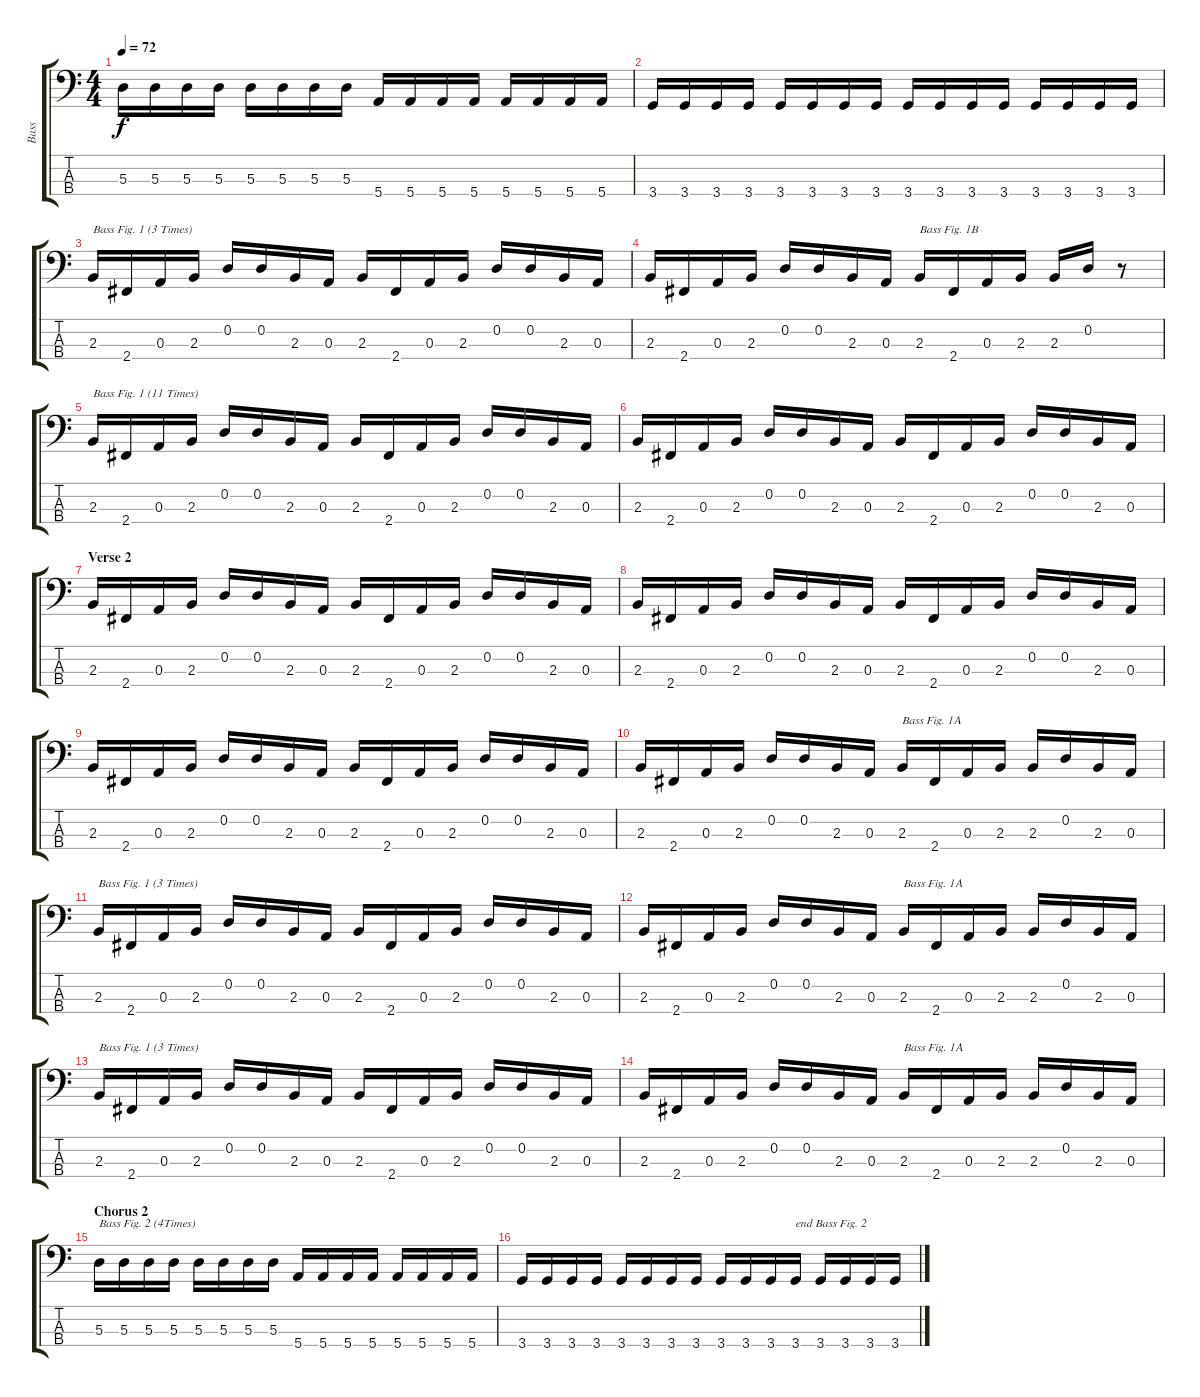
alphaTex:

\track ("Bass" "Bass") {instrument electricbasspick}
\staff {score tabs}
\tuning (G2 D2 A1 E1) {hide}
\ts (4 4)
\tempo 72
\clef f4
\ks c
5.3.16{dy f} 5.3.16 5.3.16 5.3.16 5.3.16 5.3.16 5.3.16 5.3.16 5.4.16 5.4.16 5.4.16 5.4.16 5.4.16 5.4.16 5.4.16 5.4.16 |
3.4.16 3.4.16 3.4.16 3.4.16 3.4.16 3.4.16 3.4.16 3.4.16 3.4.16 3.4.16 3.4.16 3.4.16 3.4.16 3.4.16 3.4.16 3.4.16 |
2.3.16{txt "Bass Fig. 1 (3 Times)"} 2.4.16 0.3.16 2.3.16 0.2.16 0.2.16 2.3.16 0.3.16 2.3.16 2.4.16 0.3.16 2.3.16 0.2.16 0.2.16 2.3.16 0.3.16 |
2.3.16 2.4.16 0.3.16 2.3.16 0.2.16 0.2.16 2.3.16 0.3.16 2.3.16{txt "Bass Fig. 1B"} 2.4.16 0.3.16 2.3.16 2.3.16 0.2.16 r.8 |
2.3.16{txt "Bass Fig. 1 (11 Times)"} 2.4.16 0.3.16 2.3.16 0.2.16 0.2.16 2.3.16 0.3.16 2.3.16 2.4.16 0.3.16 2.3.16 0.2.16 0.2.16 2.3.16 0.3.16 |
2.3.16 2.4.16 0.3.16 2.3.16 0.2.16 0.2.16 2.3.16 0.3.16 2.3.16 2.4.16 0.3.16 2.3.16 0.2.16 0.2.16 2.3.16 0.3.16 |
\section ("" "Verse 2")
2.3.16 2.4.16 0.3.16 2.3.16 0.2.16 0.2.16 2.3.16 0.3.16 2.3.16 2.4.16 0.3.16 2.3.16 0.2.16 0.2.16 2.3.16 0.3.16 |
2.3.16 2.4.16 0.3.16 2.3.16 0.2.16 0.2.16 2.3.16 0.3.16 2.3.16 2.4.16 0.3.16 2.3.16 0.2.16 0.2.16 2.3.16 0.3.16 |
2.3.16 2.4.16 0.3.16 2.3.16 0.2.16 0.2.16 2.3.16 0.3.16 2.3.16 2.4.16 0.3.16 2.3.16 0.2.16 0.2.16 2.3.16 0.3.16 |
2.3.16 2.4.16 0.3.16 2.3.16 0.2.16 0.2.16 2.3.16 0.3.16 2.3.16{txt "Bass Fig. 1A"} 2.4.16 0.3.16 2.3.16 2.3.16 0.2.16 2.3.16 0.3.16 |
2.3.16{txt "Bass Fig. 1 (3 Times)"} 2.4.16 0.3.16 2.3.16 0.2.16 0.2.16 2.3.16 0.3.16 2.3.16 2.4.16 0.3.16 2.3.16 0.2.16 0.2.16 2.3.16 0.3.16 |
2.3.16 2.4.16 0.3.16 2.3.16 0.2.16 0.2.16 2.3.16 0.3.16 2.3.16{txt "Bass Fig. 1A"} 2.4.16 0.3.16 2.3.16 2.3.16 0.2.16 2.3.16 0.3.16 |
2.3.16{txt "Bass Fig. 1 (3 Times)"} 2.4.16 0.3.16 2.3.16 0.2.16 0.2.16 2.3.16 0.3.16 2.3.16 2.4.16 0.3.16 2.3.16 0.2.16 0.2.16 2.3.16 0.3.16 |
2.3.16 2.4.16 0.3.16 2.3.16 0.2.16 0.2.16 2.3.16 0.3.16 2.3.16{txt "Bass Fig. 1A"} 2.4.16 0.3.16 2.3.16 2.3.16 0.2.16 2.3.16 0.3.16 |
\section ("" "Chorus 2")
5.3.16{txt "Bass Fig. 2 (4Times)"} 5.3.16 5.3.16 5.3.16 5.3.16 5.3.16 5.3.16 5.3.16 5.4.16 5.4.16 5.4.16 5.4.16 5.4.16 5.4.16 5.4.16 5.4.16 |
3.4.16 3.4.16 3.4.16 3.4.16 3.4.16 3.4.16 3.4.16 3.4.16 3.4.16 3.4.16 3.4.16 3.4.16{txt "end Bass Fig. 2"} 3.4.16 3.4.16 3.4.16 3.4.16
